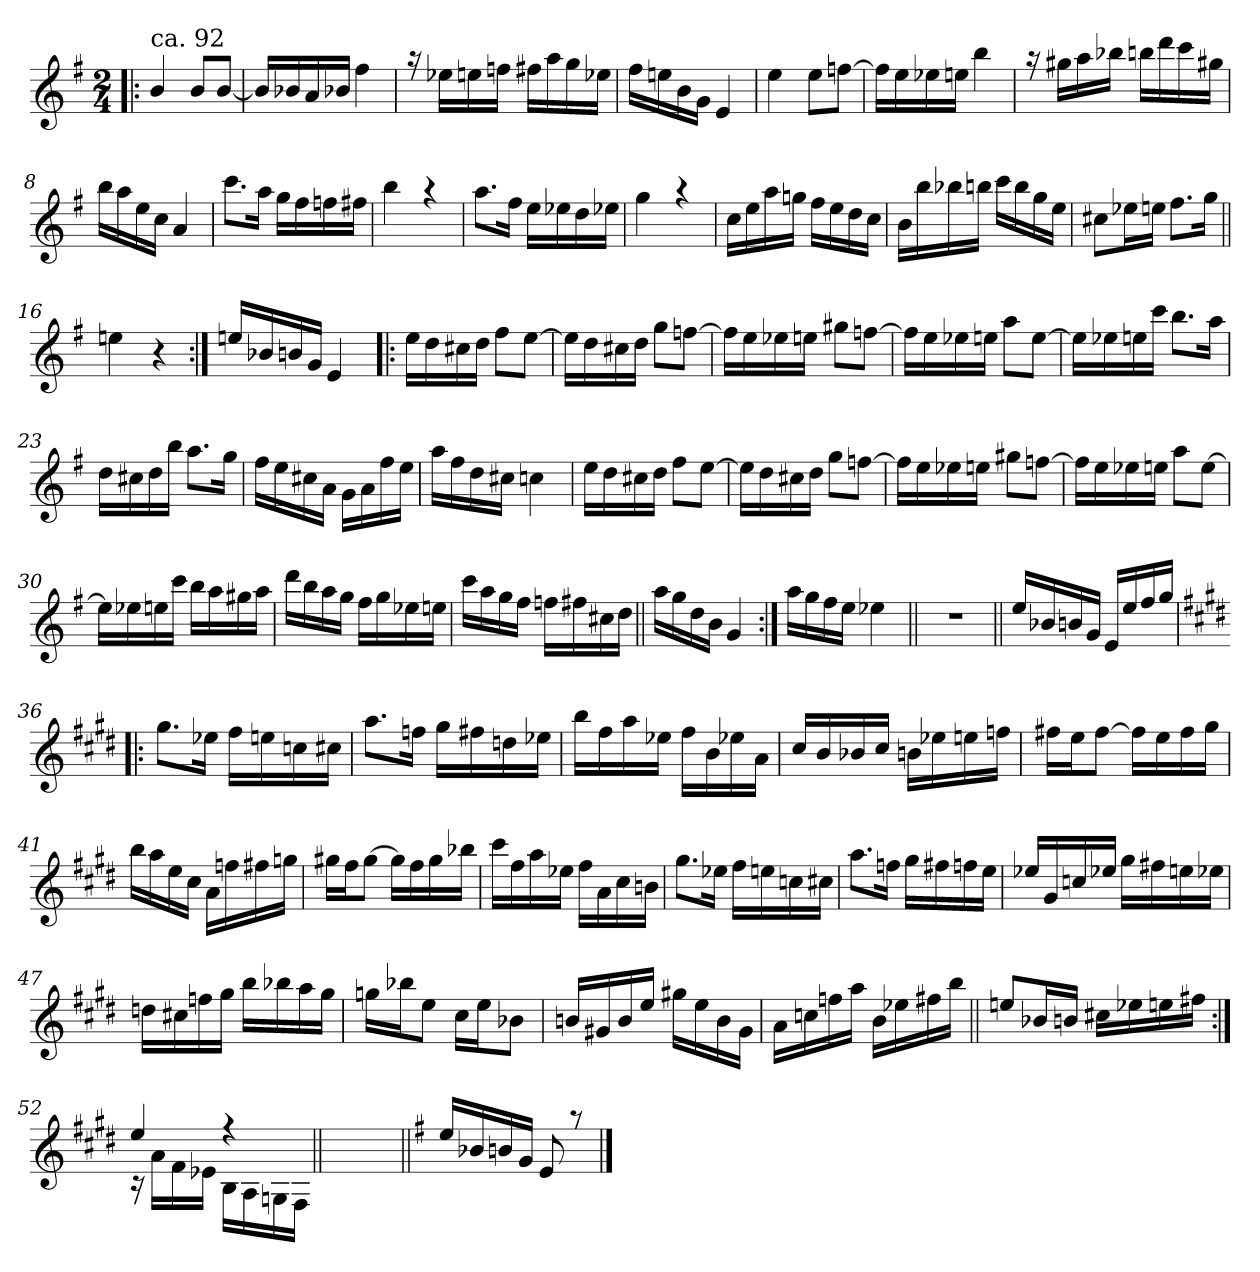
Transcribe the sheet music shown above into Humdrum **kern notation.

**kern
*part1
*staff1
*clefG2
*k[f#]
*G:
*M2/4
=1!|:
*^
!LO:TX:a:t=ca. 92	!
4b/	4ryy
8b/L	4ryy
[>8b/J	.
=2	=2
16b/LL]	2ryy
16b-X/	.
16a/	.
16b-X/JJ	.
4ff#\	.
=3	=3
16raa	2ryy
16ee-X\LL	.
16een\	.
16ffn\JJ	.
16ff#X\LL	.
16aa\	.
16gg\	.
16ee-X\JJ	.
=4	=4
16ff#\LL	2ryy
16een\	.
16b\	.
16g\JJ	.
4e/	.
!!LO:LB:g=z	!!
=5	=5
4ee\	4ryy
8ee\L	4ryy
[<8ffn\J	.
=6	=6
16ffn\LL]	4ryy
16ee\	.
16ee-X\	.
16een\JJ	.
4bb\	4ryy
=7	=7
16raa	4ryy
16gg#X\LL	.
16aa\	.
16bb-X\JJ	.
16bbn\LL	4ryy
16ddd\	.
16ccc\	.
16gg#X\JJ	.
=8	=8
16bb\LL	4ryy
16aa\	.
16ee\	.
16cc\JJ	.
4a/	4ryy
!!LO:LB:g=z	!!
=9	=9
8.ccc\L	2ryy
16aa\Jk	.
16gg\LL	.
16ff#\	.
16ffn\	.
16ff#X\JJ	.
=10	=10
4bb\	4ryy
4raa	4ryy
=11	=11
8.aa\L	4ryy
16ff#\Jk	.
16ee\LL	4ryy
16ee-X\	.
16dd\	.
16ee-X\JJ	.
=12	=12
4gg\	4ryy
4raa	4ryy
!!LO:LB:g=z	!!
=13	=13
16cc\LL	4ryy
16ee\	.
16aa\	.
16ggn\JJ	.
16ff#\LL	4ryy
16ee\	.
16dd\	.
16cc\JJ	.
=14	=14
16b\LL	4ryy
16bb\	.
16bb-X\	.
16bbn\JJ	.
16ccc\LL	4ryy
16bb\	.
16gg\	.
16ee\JJ	.
=15	=15
8cc#X\L	4ryy
16ee-X\L	.
16een\JJ	.
8.ff#\L	4ryy
16gg\Jk	.
=16||	=16||
4een\	4ryy
4r	4ryy
!!LO:LB:g=z	!!
=17:|!	=17:|!
16een/LL	2ryy
16b-X/	.
16bn/	.
16g/JJ	.
4e/	.
=18!|:	=18!|:
16ee\LL	4ryy
16dd\	.
16cc#X\	.
16dd\JJ	.
8ff#\L	4ryy
[<8ee\J	.
=19	=19
16ee\LL]	4ryy
16dd\	.
16cc#X\	.
16dd\JJ	.
8gg\L	4ryy
[<8ffn\J	.
=20	=20
16ffn\LL]	4ryy
16ee\	.
16ee-X\	.
16een\JJ	.
8gg#X\L	4ryy
[<8ffn\J	.
!!LO:LB:g=z	!!
=21	=21
16ffn\LL]	4ryy
16ee\	.
16ee-X\	.
16een\JJ	.
8aa\L	4ryy
[<8ee\J	.
=22	=22
16ee\LL]	4ryy
16ee-X\	.
16een\	.
16ccc\JJ	.
8.bb\L	4ryy
16aa\Jk	.
=23	=23
16dd\LL	4ryy
16cc#X\	.
16dd\	.
16bb\JJ	.
8.aa\L	4ryy
16gg\Jk	.
=24	=24
16ff#\LL	4ryy
16ee\	.
16cc#X\	.
16a\JJ	.
16g\LL	4ryy
16a\	.
16ff#\	.
16ee\JJ	.
!!LO:LB:g=z	!!
=25	=25
16aa\LL	2ryy
16ff#\	.
16dd\	.
16cc#X\JJ	.
4ccn\	.
=26	=26
16ee\LL	4ryy
16dd\	.
16cc#X\	.
16dd\JJ	.
8ff#\L	4ryy
[<8ee\J	.
=27	=27
16ee\LL]	4ryy
16dd\	.
16cc#X\	.
16dd\JJ	.
8gg\L	4ryy
[<8ffn\J	.
=28	=28
16ffn\LL]	4ryy
16ee\	.
16ee-X\	.
16een\JJ	.
8gg#X\L	4ryy
[<8ffn\J	.
!!LO:LB:g=z	!!
=29	=29
16ffn\LL]	2ryy
16ee\	.
16ee-X\	.
16een\JJ	.
8aa\L	.
[<8ee\J	.
=30	=30
16ee\LL]	4ryy
16ee-X\	.
16een\	.
16ccc\JJ	.
16bb\LL	4ryy
16aa\	.
16gg#X\	.
16aa\JJ	.
=31	=31
16ddd\LL	4ryy
16bb\	.
16aa\	.
16gg\JJ	.
16ff#\LL	4ryy
16gg\	.
16ee-X\	.
16een\JJ	.
=32	=32
16ccc\LL	4ryy
16aa\	.
16gg\	.
16ff#\JJ	.
16ffn\LL	4ryy
16ff#X\	.
16cc#X\	.
16dd\JJ	.
!!LO:PB:g=z	!!
=33||	=33||
16aa\LL	2ryy
16gg\	.
16dd\	.
16b\JJ	.
4g/	.
=34:|!	=34:|!
16aa\LL	4ryy
16gg\	.
16ff#\	.
16ee\JJ	.
4ee-X\	4ryy
*v	*v
=34X341||
2r
=35||
*^
16ee/LL	2ryy
16b-X/	.
16bn/	.
16g/JJ	.
16e/LL	.
16ee/	.
16ff#/	.
16gg/JJ	.
!!LO:LB:g=z	!!
=36!|:	=36!|:
*k[f#c#g#d#]	*
*E:	*
8.gg#\L	4ryy
16ee-X\Jk	.
16ff#\LL	4ryy
16een\	.
16ccn\	.
16cc#X\JJ	.
=37	=37
8.aa\L	4ryy
16ffn\Jk	.
16gg#\LL	4ryy
16ff#X\	.
16ddn\	.
16ee-X\JJ	.
=38	=38
16bb\LL	4ryy
16ff#\	.
16aa\	.
16ee-X\JJ	.
16ff#\LL	4ryy
16b\	.
16ee-X\	.
16a\JJ	.
=39	=39
16cc#/LL	4ryy
16b/	.
16b-X/	.
16cc#/JJ	.
16bn\LL	4ryy
16ee-X\	.
16een\	.
16ffn\JJ	.
!!LO:LB:g=z	!!
=40	=40
16ff#X\LL	4ryy
16ee\J	.
[<8ff#\J	.
16ff#\LL]	4ryy
16ee\	.
16ff#\	.
16gg#\JJ	.
=41	=41
16bb\LL	2ryy
16aa\	.
16ee\	.
16cc#\JJ	.
16a\LL	.
16ffn\	.
16ff#X\	.
16ggn\JJ	.
=42	=42
16gg#X\LL	4ryy
16ff#\J	.
[<8gg#\J	.
16gg#\LL]	4ryy
16ff#\	.
16gg#\	.
16bb-X\JJ	.
=43	=43
16ccc#\LL	4ryy
16ff#\	.
16aa\	.
16ee-X\JJ	.
16ff#\LL	4ryy
16a\	.
16cc#\	.
16bn\JJ	.
!!LO:LB:g=z	!!
=44	=44
8.gg#\L	4ryy
16ee-X\Jk	.
16ff#\LL	4ryy
16een\	.
16ccn\	.
16cc#X\JJ	.
=45	=45
8.aa\L	4ryy
16ffn\Jk	.
16gg#\LL	4ryy
16ff#X\	.
16ffn\	.
16ee\JJ	.
=46	=46
16ee-X/LL	4ryy
16g#/	.
16ccn/	.
16ee-X/JJ	.
16gg#\LL	4ryy
16ff#X\	.
16een\	.
16ee-X\JJ	.
=47	=47
16ddn\LL	4ryy
16cc#X\	.
16ffn\	.
16gg#\JJ	.
16bb\LL	4ryy
16bb-X\	.
16aa\	.
16gg#\JJ	.
!!LO:LB:g=z	!!
=48	=48
16ggn\LL	4ryy
16bb-X\J	.
8ee\J	.
16cc#\LL	4ryy
16ee\J	.
8b-X\J	.
=49	=49
16bn/LL	4ryy
16g#X/	.
16b/	.
16ee/JJ	.
16gg#X\LL	4ryy
16ee\	.
16b\	.
16g#\JJ	.
=50	=50
16a\LL	4ryy
16ccn\	.
16ffn\	.
16aa\JJ	.
16b\LL	4ryy
16ee-X\	.
16ff#X\	.
16bb\JJ	.
=51||	=51||
8een/L	2ryy
16b-X/L	.
16bn/JJ	.
16cc#X\LL	.
16ee-X\	.
16een\	.
16ff#X\JJ	.
!!LO:LB:g=z	!!
=52:|!	=52:|!
*	*^
4ee/	16rc	4ryy
.	16a!\LL	.
.	16f#!\	.
.	16e-X!\JJ	.
4r	16B!\LL	4ryy
.	16A!\	.
.	16Gn!\	.
.	16F#!\JJ	.
*v	*v	*v
=52X522||
2ryy
=53||
*k[f#]
*G:
*^
16ee/LL	4ryy
16b-X/	.
16bn/	.
16g/JJ	.
8e/	8ryy
8raa	8ryy
*v	*v
==
*-
